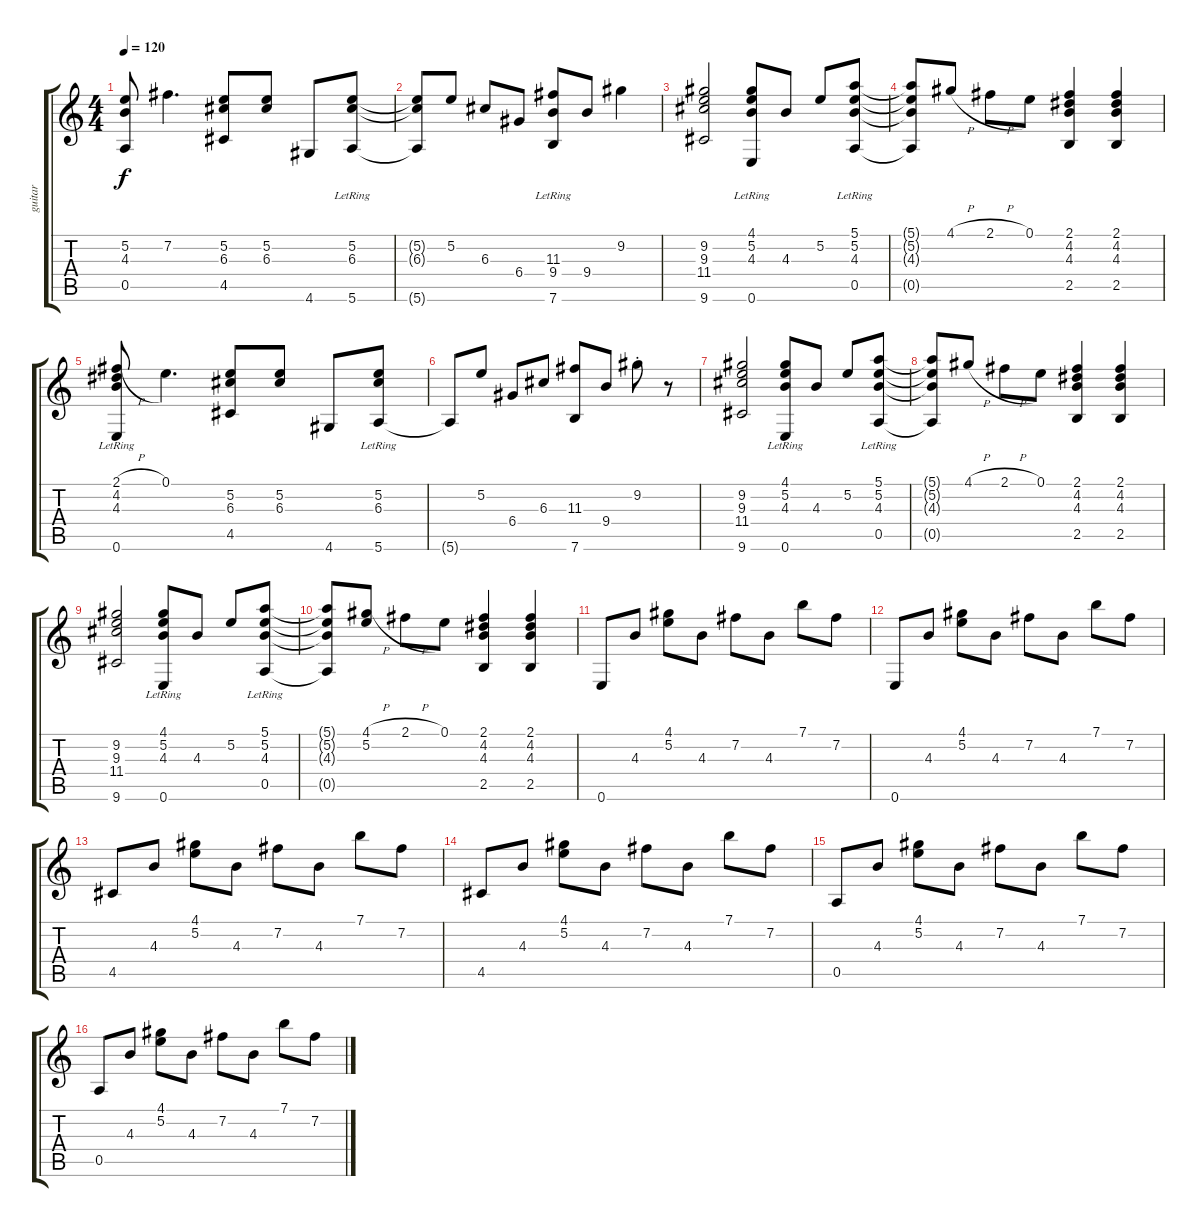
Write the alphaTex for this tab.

\track ("guitar" "guitar") {instrument acousticguitarsteel}
\staff {score tabs}
\tuning (E4 B3 G3 D3 A2 E2) {hide}
\ts (4 4)
\tempo 120
\clef g2
\ks c
(5.2{t} 4.3{t} 0.5{t}).8{dy f} 7.2.4{d} (5.2 6.3 4.5).8 (5.2 6.3).8 4.6.8 (5.2 6.3 5.6{lr}).8 |
(5.2{t} 6.3{t} 5.6{t}).8 5.2.8 6.3.8 6.4.8 (11.3 9.4 7.6{lr}).8 9.4.8 9.2.4 |
(9.2 9.3 11.4 9.6).2 (4.1 5.2 4.3 0.6{lr}).8 4.3.8 5.2.8 (5.1 5.2 4.3 0.5{lr}).8 |
(5.1{t} 5.2{t} 4.3{t} 0.5{t}).8 4.1{h}.8 2.1{h}.8 0.1.8 (2.1 4.2 4.3 2.5).4 (2.1 4.2 4.3 2.5).4 |
(2.1{h} 4.2 4.3 0.6{lr}).8 0.1.4{d} (5.2 6.3 4.5).8 (5.2 6.3).8 4.6.8 (5.2 6.3 5.6{lr}).8 |
5.6{t}.8 5.2.8 6.4.8 6.3.8 (11.3 7.6).8 9.4.8 9.2{st}.8 r.8 |
(9.2 9.3 11.4 9.6).2 (4.1 5.2 4.3 0.6{lr}).8 4.3.8 5.2.8 (5.1 5.2 4.3 0.5{lr}).8 |
(5.1{t} 5.2{t} 4.3{t} 0.5{t}).8 4.1{h}.8 2.1{h}.8 0.1.8 (2.1 4.2 4.3 2.5).4 (2.1 4.2 4.3 2.5).4 |
(9.2 9.3 11.4 9.6).2 (4.1 5.2 4.3 0.6{lr}).8 4.3.8 5.2.8 (5.1 5.2 4.3 0.5{lr}).8 |
(5.1{t} 5.2{t} 4.3{t} 0.5{t}).8 (4.1{h} 5.2).8 2.1{h}.8 0.1.8 (2.1 4.2 4.3 2.5).4 (2.1 4.2 4.3 2.5).4 |
0.6.8 4.3.8 (4.1 5.2).8 4.3.8 7.2.8 4.3.8 7.1.8 7.2.8 |
0.6.8 4.3.8 (4.1 5.2).8 4.3.8 7.2.8 4.3.8 7.1.8 7.2.8 |
4.5.8 4.3.8 (4.1 5.2).8 4.3.8 7.2.8 4.3.8 7.1.8 7.2.8 |
4.5.8 4.3.8 (4.1 5.2).8 4.3.8 7.2.8 4.3.8 7.1.8 7.2.8 |
0.5.8 4.3.8 (4.1 5.2).8 4.3.8 7.2.8 4.3.8 7.1.8 7.2.8 |
0.5.8 4.3.8 (4.1 5.2).8 4.3.8 7.2.8 4.3.8 7.1.8 7.2.8
